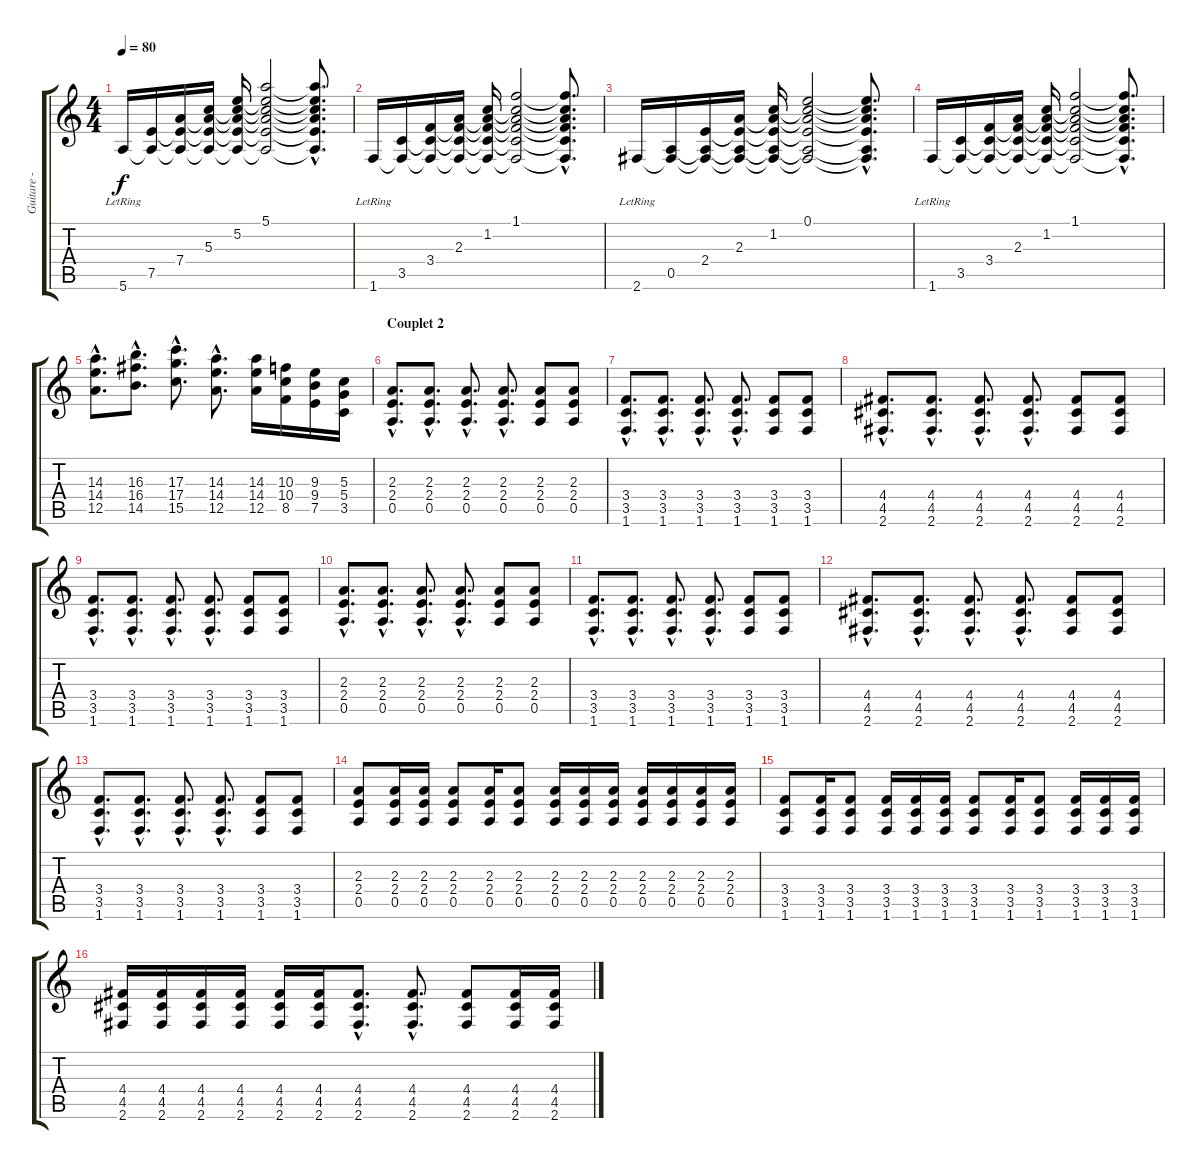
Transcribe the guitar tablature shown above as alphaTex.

\track ("Guitare - Leny" "Guitare - ") {instrument overdrivenguitar}
\staff {score tabs}
\tuning (E4 B3 G3 D3 A2 E2) {hide}
\ts (4 4)
\tempo 80
\clef g2
\ks c
5.6{lr}.16{dy f instrument guitarharmonics} (7.5 5.6{t}).16 (7.4 7.5{t} 5.6{t}).16 (5.3 7.4{t} 7.5{t} 5.6{t}).16 (5.2 5.3{t} 7.4{t} 7.5{t} 5.6{t}).16 (5.1 5.2{t} 5.3{t} 7.4{t} 7.5{t} 5.6{t}).2 (5.1{hac t} 5.2{hac t} 5.3{hac t} 7.4{hac t} 7.5{hac t} 5.6{hac t}).8{d} |
1.6{lr}.16{instrument guitarharmonics} (3.5 1.6{t}).16 (3.4 3.5{t} 1.6{t}).16 (2.3 3.4{t} 3.5{t} 1.6{t}).16 (1.2 2.3{t} 3.4{t} 3.5{t} 1.6{t}).16 (1.1 1.2{t} 2.3{t} 3.4{t} 3.5{t} 1.6{t}).2 (1.1{hac t} 1.2{hac t} 2.3{hac t} 3.4{hac t} 3.5{hac t} 1.6{hac t}).8{d} |
2.6{lr}.16{instrument guitarharmonics} (0.5 2.6{t}).16 (2.4 0.5{t} 2.6{t}).16 (2.3 2.4{t} 0.5{t} 2.6{t}).16 (1.2 2.3{t} 2.4{t} 0.5{t} 2.6{t}).16 (0.1 1.2{t} 2.3{t} 2.4{t} 0.5{t} 2.6{t}).2 (0.1{hac t} 1.2{hac t} 2.3{hac t} 2.4{hac t} 0.5{hac t} 2.6{hac t}).8{d} |
1.6{lr}.16{instrument guitarharmonics} (3.5 1.6{t}).16 (3.4 3.5{t} 1.6{t}).16 (2.3 3.4{t} 3.5{t} 1.6{t}).16 (1.2 2.3{t} 3.4{t} 3.5{t} 1.6{t}).16 (1.1 1.2{t} 2.3{t} 3.4{t} 3.5{t} 1.6{t}).2 (1.1{hac t} 1.2{hac t} 2.3{hac t} 3.4{hac t} 3.5{hac t} 1.6{hac t}).8{d} |
(14.3{hac} 14.4{hac} 12.5{hac}).8{d instrument overdrivenguitar} (16.3{hac} 16.4{hac} 14.5{hac}).8{d} (17.3{hac} 17.4{hac} 15.5{hac}).8{d} (14.3{hac} 14.4{hac} 12.5{hac}).8{d} (14.3 14.4 12.5).16 (10.3 10.4 8.5).16 (9.3 9.4 7.5).16 (5.3 5.4 3.5).16 |
\section ("" "Couplet 2")
(2.3{hac} 2.4{hac} 0.5{hac}).8{d} (2.3{hac} 2.4{hac} 0.5{hac}).8{d} (2.3{hac} 2.4{hac} 0.5{hac}).8{d} (2.3{hac} 2.4{hac} 0.5{hac}).8{d} (2.3 2.4 0.5).8 (2.3 2.4 0.5).8 |
(3.4{hac} 3.5{hac} 1.6{hac}).8{d} (3.4{hac} 3.5{hac} 1.6{hac}).8{d} (3.4{hac} 3.5{hac} 1.6{hac}).8{d} (3.4{hac} 3.5{hac} 1.6{hac}).8{d} (3.4 3.5 1.6).8 (3.4 3.5 1.6).8 |
(4.4{hac} 4.5{hac} 2.6{hac}).8{d} (4.4{hac} 4.5{hac} 2.6{hac}).8{d} (4.4{hac} 4.5{hac} 2.6{hac}).8{d} (4.4{hac} 4.5{hac} 2.6{hac}).8{d} (4.4 4.5 2.6).8 (4.4 4.5 2.6).8 |
(3.4{hac} 3.5{hac} 1.6{hac}).8{d} (3.4{hac} 3.5{hac} 1.6{hac}).8{d} (3.4{hac} 3.5{hac} 1.6{hac}).8{d} (3.4{hac} 3.5{hac} 1.6{hac}).8{d} (3.4 3.5 1.6).8 (3.4 3.5 1.6).8 |
(2.3{hac} 2.4{hac} 0.5{hac}).8{d} (2.3{hac} 2.4{hac} 0.5{hac}).8{d} (2.3{hac} 2.4{hac} 0.5{hac}).8{d} (2.3{hac} 2.4{hac} 0.5{hac}).8{d} (2.3 2.4 0.5).8 (2.3 2.4 0.5).8 |
(3.4{hac} 3.5{hac} 1.6{hac}).8{d} (3.4{hac} 3.5{hac} 1.6{hac}).8{d} (3.4{hac} 3.5{hac} 1.6{hac}).8{d} (3.4{hac} 3.5{hac} 1.6{hac}).8{d} (3.4 3.5 1.6).8 (3.4 3.5 1.6).8 |
(4.4{hac} 4.5{hac} 2.6{hac}).8{d} (4.4{hac} 4.5{hac} 2.6{hac}).8{d} (4.4{hac} 4.5{hac} 2.6{hac}).8{d} (4.4{hac} 4.5{hac} 2.6{hac}).8{d} (4.4 4.5 2.6).8 (4.4 4.5 2.6).8 |
(3.4{hac} 3.5{hac} 1.6{hac}).8{d} (3.4{hac} 3.5{hac} 1.6{hac}).8{d} (3.4{hac} 3.5{hac} 1.6{hac}).8{d} (3.4{hac} 3.5{hac} 1.6{hac}).8{d} (3.4 3.5 1.6).8 (3.4 3.5 1.6).8 |
(2.3 2.4 0.5).8 (2.3 2.4 0.5).16 (2.3 2.4 0.5).16 (2.3 2.4 0.5).8 (2.3 2.4 0.5).16 (2.3 2.4 0.5).8 (2.3 2.4 0.5).16 (2.3 2.4 0.5).16 (2.3 2.4 0.5).16 (2.3 2.4 0.5).16 (2.3 2.4 0.5).16 (2.3 2.4 0.5).16 (2.3 2.4 0.5).16 |
(3.4 3.5 1.6).8 (3.4 3.5 1.6).16 (3.4 3.5 1.6).8 (3.4 3.5 1.6).16 (3.4 3.5 1.6).16 (3.4 3.5 1.6).16 (3.4 3.5 1.6).8 (3.4 3.5 1.6).16 (3.4 3.5 1.6).8 (3.4 3.5 1.6).16 (3.4 3.5 1.6).16 (3.4 3.5 1.6).16 |
(4.4 4.5 2.6).16 (4.4 4.5 2.6).16 (4.4 4.5 2.6).16 (4.4 4.5 2.6).16 (4.4 4.5 2.6).16 (4.4 4.5 2.6).16 (4.4{hac} 4.5{hac} 2.6{hac}).8{d} (4.4{hac} 4.5{hac} 2.6{hac}).8{d} (4.4 4.5 2.6).8 (4.4 4.5 2.6).16 (4.4 4.5 2.6).16
